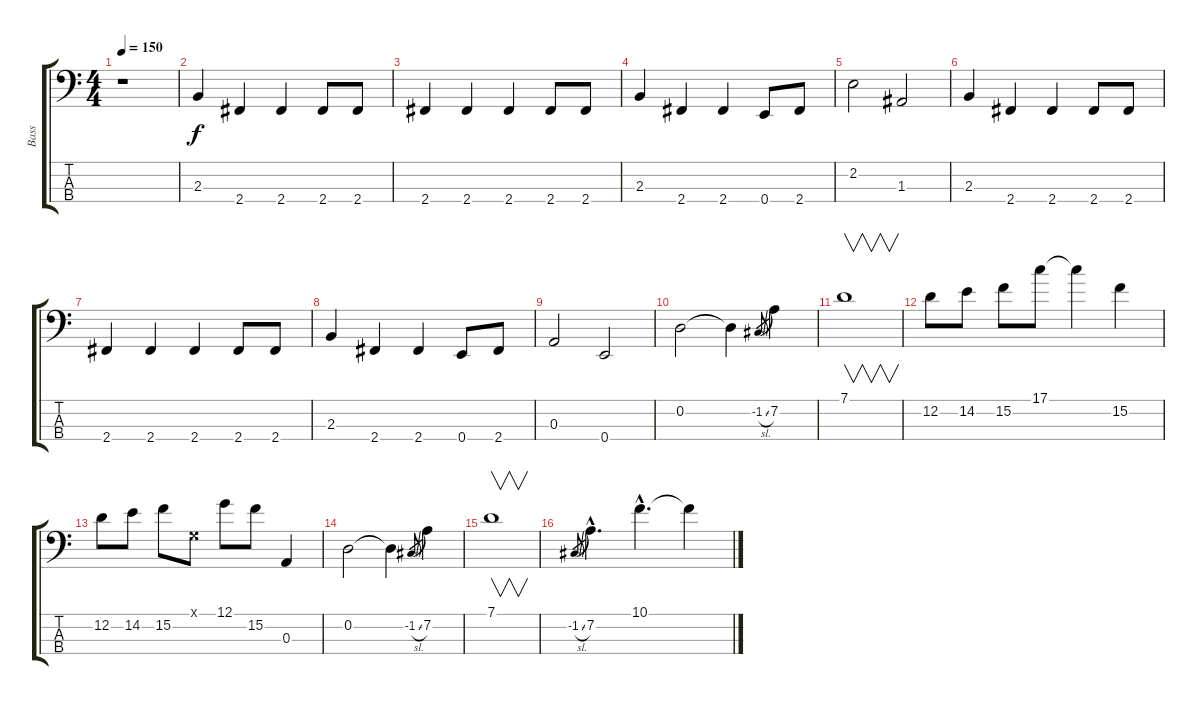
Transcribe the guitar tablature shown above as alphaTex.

\track ("Bass" "Bass") {instrument electricbassfinger}
\staff {score tabs}
\tuning (G2 D2 A1 E1) {hide}
\ts (4 4)
\tempo 150
\clef f4
\ks c
r.1{dy f instrument electricbassfinger} |
2.3.4 2.4.4 2.4.4 2.4.8 2.4.8 |
2.4.4 2.4.4 2.4.4 2.4.8 2.4.8 |
2.3.4 2.4.4 2.4.4 0.4.8 2.4.8 |
2.2.2 1.3.2 |
2.3.4 2.4.4 2.4.4 2.4.8 2.4.8 |
2.4.4 2.4.4 2.4.4 2.4.8 2.4.8 |
2.3.4 2.4.4 2.4.4 0.4.8 2.4.8 |
0.3.2 0.4.2 |
0.2.2 0.2{t}.4 -1.2{sl}.8{gr} 7.2.4 |
7.1.1{v} |
12.2.8 14.2.8 15.2.8 17.1.8 17.1{t}.4 15.2.4 |
12.2.8 14.2.8 15.2.8 0.1{x}.8 12.1.8 15.2.8 0.3.4 |
0.2.2 0.2{t}.4 -1.2{sl}.8{gr} 7.2.4 |
7.1.1{v} |
-1.2{sl}.8{gr} 7.2{hac}.4{d} 10.1{hac}.4{d} 10.1{t}.4
